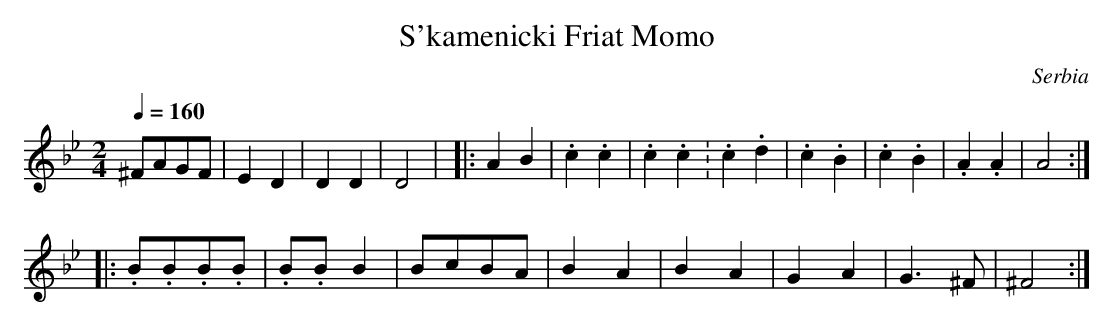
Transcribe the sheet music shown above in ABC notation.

X:1
T: S'kamenicki Friat Momo
O: Serbia
M: 2/4
L: 1/8
Q: 1/4=160
K: Dphr
  ^FAGF   |E2D2  |D2D2   |D4    |\
|:A2B2    |.c2.c2|.c2.c2.|.c2.d2|\
  .c2.B2  |.c2.B2|.A2.A2 |A4::
  .B.B.B.B|.B.BB2|BcBA   |B2A2  |\
  B2A2    |G2A2  |G3^F   |^F4   :|
